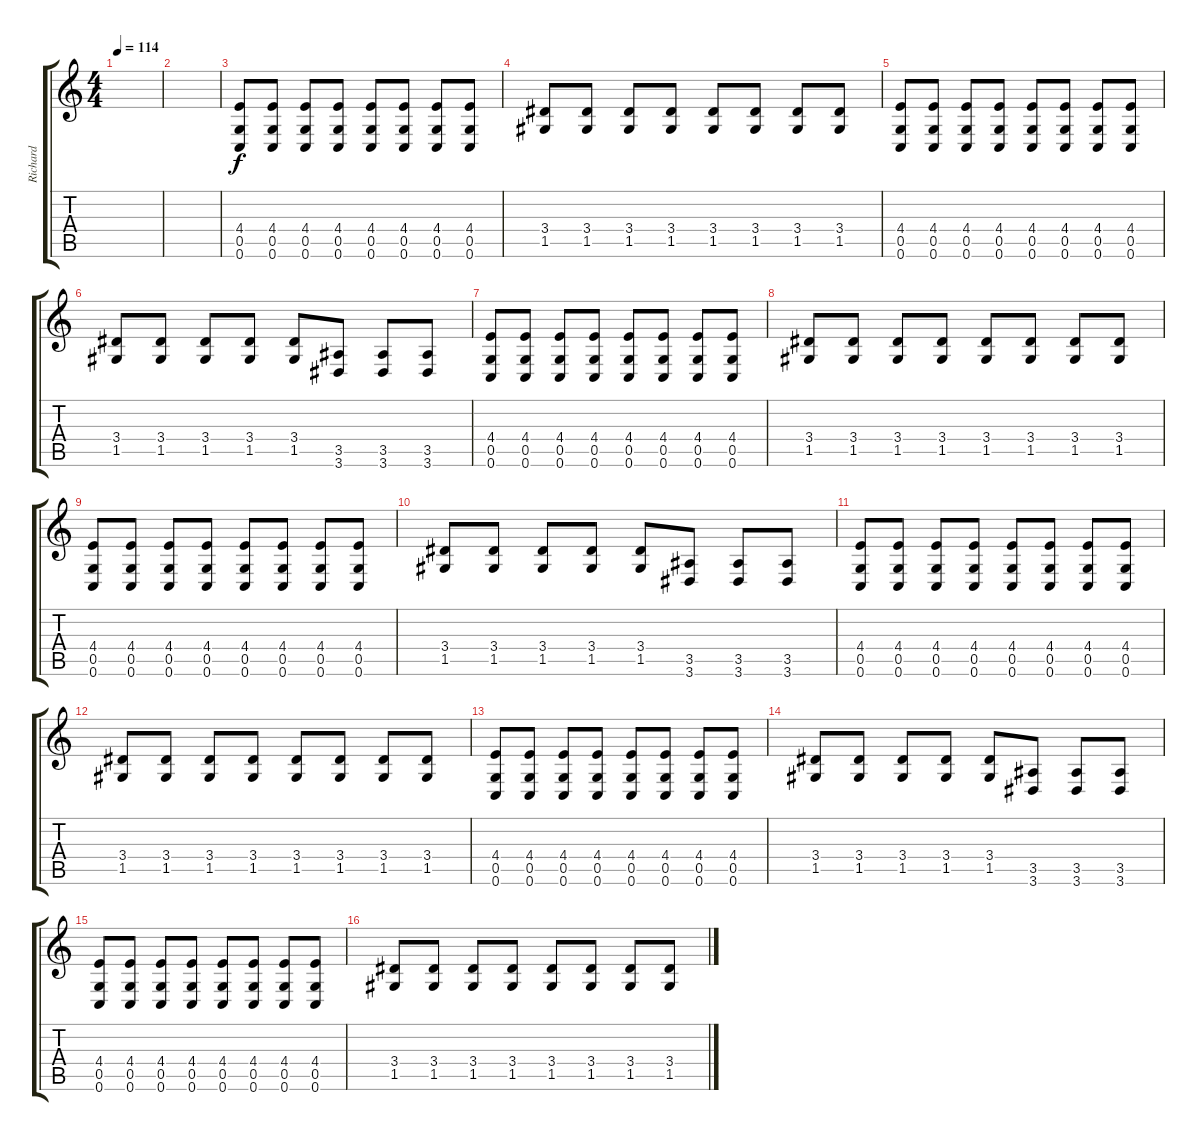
\track ("Richard" "Richard") {instrument distortionguitar}
\staff {score tabs}
\tuning (D4 A3 F3 C3 G2 C2) {hide}
\ts (4 4)
\tempo 114
\clef g2
\ks c
|
|
(4.4 0.5 0.6).8 (4.4 0.5 0.6).8 (4.4 0.5 0.6).8 (4.4 0.5 0.6).8 (4.4 0.5 0.6).8 (4.4 0.5 0.6).8 (4.4 0.5 0.6).8 (4.4 0.5 0.6).8 |
(3.4 1.5).8 (3.4 1.5).8 (3.4 1.5).8 (3.4 1.5).8 (3.4 1.5).8 (3.4 1.5).8 (3.4 1.5).8 (3.4 1.5).8 |
(4.4 0.5 0.6).8 (4.4 0.5 0.6).8 (4.4 0.5 0.6).8 (4.4 0.5 0.6).8 (4.4 0.5 0.6).8 (4.4 0.5 0.6).8 (4.4 0.5 0.6).8 (4.4 0.5 0.6).8 |
(3.4 1.5).8 (3.4 1.5).8 (3.4 1.5).8 (3.4 1.5).8 (3.4 1.5).8 (3.5 3.6).8 (3.5 3.6).8 (3.5 3.6).8 |
(4.4 0.5 0.6).8 (4.4 0.5 0.6).8 (4.4 0.5 0.6).8 (4.4 0.5 0.6).8 (4.4 0.5 0.6).8 (4.4 0.5 0.6).8 (4.4 0.5 0.6).8 (4.4 0.5 0.6).8 |
(3.4 1.5).8 (3.4 1.5).8 (3.4 1.5).8 (3.4 1.5).8 (3.4 1.5).8 (3.4 1.5).8 (3.4 1.5).8 (3.4 1.5).8 |
(4.4 0.5 0.6).8 (4.4 0.5 0.6).8 (4.4 0.5 0.6).8 (4.4 0.5 0.6).8 (4.4 0.5 0.6).8 (4.4 0.5 0.6).8 (4.4 0.5 0.6).8 (4.4 0.5 0.6).8 |
(3.4 1.5).8 (3.4 1.5).8 (3.4 1.5).8 (3.4 1.5).8 (3.4 1.5).8 (3.5 3.6).8 (3.5 3.6).8 (3.5 3.6).8 |
(4.4 0.5 0.6).8 (4.4 0.5 0.6).8 (4.4 0.5 0.6).8 (4.4 0.5 0.6).8 (4.4 0.5 0.6).8 (4.4 0.5 0.6).8 (4.4 0.5 0.6).8 (4.4 0.5 0.6).8 |
(3.4 1.5).8 (3.4 1.5).8 (3.4 1.5).8 (3.4 1.5).8 (3.4 1.5).8 (3.4 1.5).8 (3.4 1.5).8 (3.4 1.5).8 |
(4.4 0.5 0.6).8 (4.4 0.5 0.6).8 (4.4 0.5 0.6).8 (4.4 0.5 0.6).8 (4.4 0.5 0.6).8 (4.4 0.5 0.6).8 (4.4 0.5 0.6).8 (4.4 0.5 0.6).8 |
(3.4 1.5).8 (3.4 1.5).8 (3.4 1.5).8 (3.4 1.5).8 (3.4 1.5).8 (3.5 3.6).8 (3.5 3.6).8 (3.5 3.6).8 |
(4.4 0.5 0.6).8 (4.4 0.5 0.6).8 (4.4 0.5 0.6).8 (4.4 0.5 0.6).8 (4.4 0.5 0.6).8 (4.4 0.5 0.6).8 (4.4 0.5 0.6).8 (4.4 0.5 0.6).8 |
(3.4 1.5).8 (3.4 1.5).8 (3.4 1.5).8 (3.4 1.5).8 (3.4 1.5).8 (3.4 1.5).8 (3.4 1.5).8 (3.4 1.5).8
